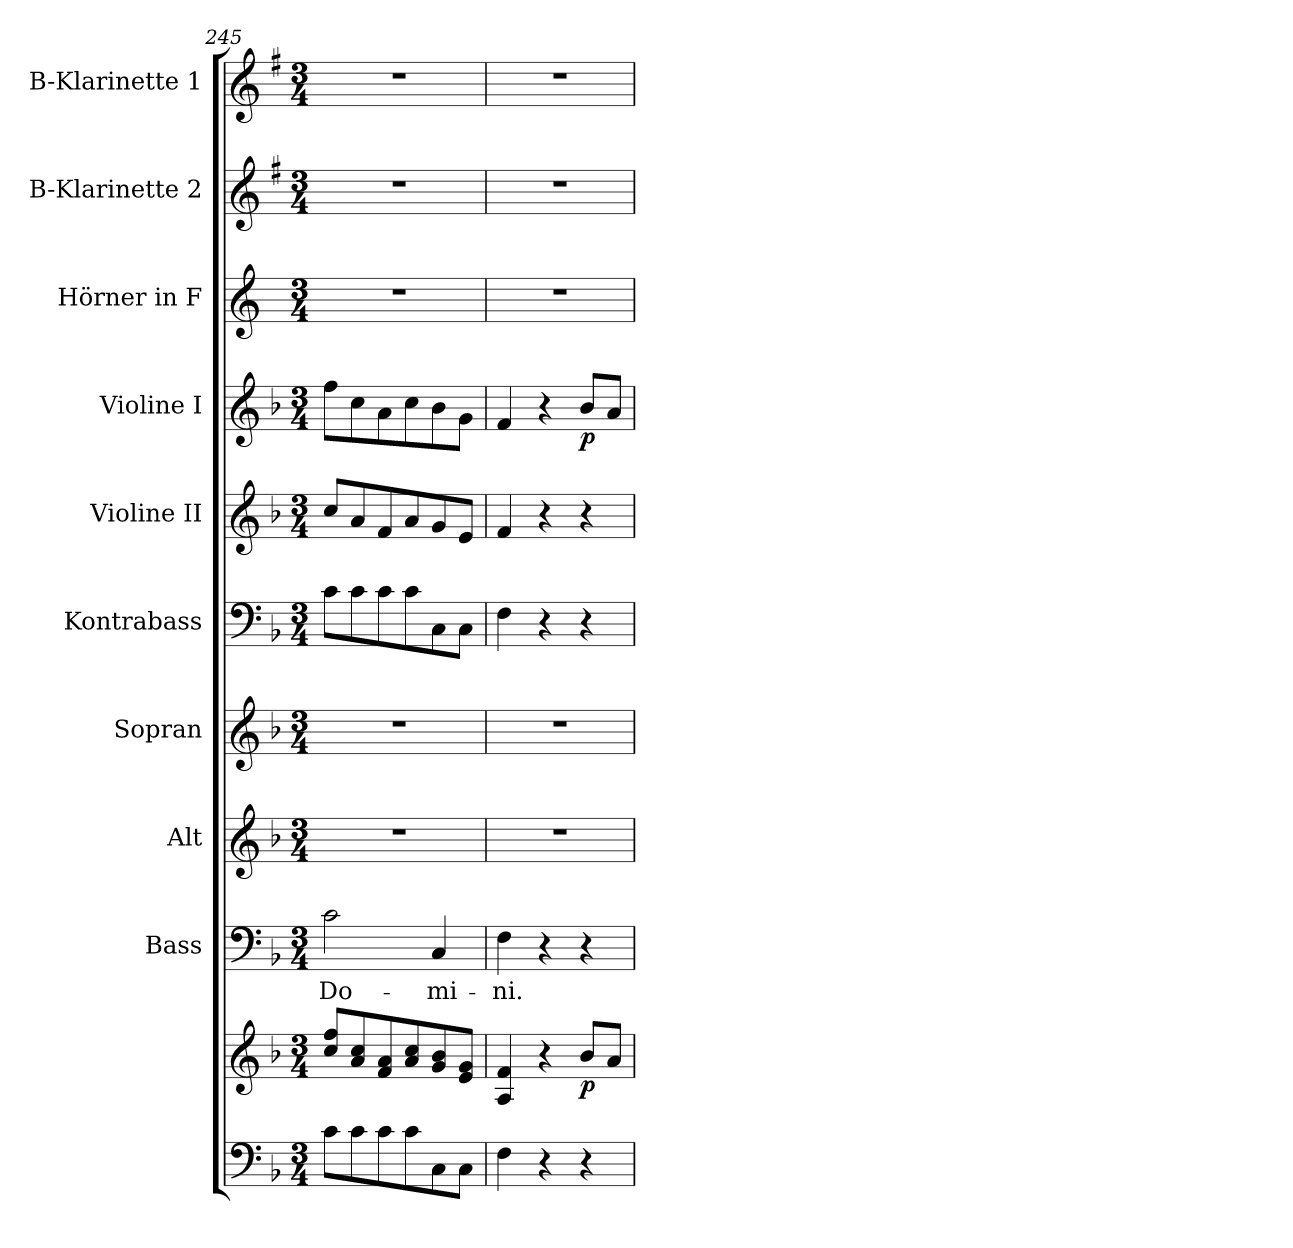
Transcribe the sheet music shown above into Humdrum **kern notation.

**kern	**kern	**dynam	**kern	**text	**kern	**kern	**kern	**kern	**kern	**dynam	**kern	**kern	**kern
*part10	*part10	*part10	*part9	*part9	*part8	*part7	*part6	*part5	*part4	*part4	*part3	*part2	*part1
*staff11	*staff10	*staff10/11	*staff9	*staff9	*staff8	*staff7	*staff6	*staff5	*staff4	*staff4	*staff3	*staff2	*staff1
*	*	*	*I"Bass	*	*I"Alt	*I"Sopran	*I"Kontrabass	*I"Violine II	*I"Violine I	*	*I"Hörner in F	*I"B-Klarinette 2	*I"B-Klarinette 1
*	*	*	*I'B.	*	*I'A.	*I'S.	*I'Kb.	*I'Vl. II	*I'Vl. I	*	*	*I'B Kl. 2	*I'B Kl. 1
*clefF4	*clefG2	*	*clefF4	*	*clefG2	*clefG2	*clefF4	*clefG2	*clefG2	*	*clefG2	*clefG2	*clefG2
*	*	*	*	*	*	*	*ITrd7c12	*	*	*	*ITrd4c7	*ITrd1c2	*ITrd1c2
*k[b-]	*k[b-]	*	*k[b-]	*	*k[b-]	*k[b-]	*k[b-]	*k[b-]	*k[b-]	*	*k[b-]	*k[b-]	*k[b-]
*F:	*F:	*	*F:	*	*F:	*F:	*F:	*F:	*F:	*	*F:	*F:	*F:
*M3/4	*M3/4	*	*M3/4	*	*M3/4	*M3/4	*M3/4	*M3/4	*M3/4	*	*M3/4	*M3/4	*M3/4
=245	=245	=245	=245	=245	=245	=245	=245	=245	=245	=245	=245	=245	=245
!	!	!	!	!LO:LY:b	!	!	!	!	!	!	!	!	!
8c\L	8cc/ 8ff/L	.	2c\	Do-	2.r	2.r	8C\L	8cc/L	8ff\L	.	2.r	2.r	2.r
8c\	8a/ 8cc/	.	.	.	.	.	8C\	8a/	8cc\	.	.	.	.
8c\	8f/ 8a/	.	.	.	.	.	8C\	8f/	8a\	.	.	.	.
8c\	8a/ 8cc/	.	.	.	.	.	8C\	8a/	8cc\	.	.	.	.
!	!	!	!	!LO:LY:b	!	!	!	!	!	!	!	!	!
8C\	8g/ 8b-/	.	4C/	-mi-	.	.	8CC\	8g/	8b-\	.	.	.	.
8C\J	8e/ 8g/J	.	.	.	.	.	8CC\J	8e/J	8g\J	.	.	.	.
=246	=246	=246	=246	=246	=246	=246	=246	=246	=246	=246	=246	=246	=246
!	!	!	!	!LO:LY:b	!	!	!	!	!	!	!	!	!
4F\	4A/ 4f/	.	4F\	-ni.	2.r	2.r	4FF\	4f/	4f/	.	2.r	2.r	2.r
4r	4r	.	4r	.	.	.	4r	4r	4r	.	.	.	.
!	!	!LO:DY:b	!	!	!	!	!	!	!	!LO:DY:b	!	!	!
4r	8b-/L	p	4r	.	.	.	4r	4r	8b-/L	p	.	.	.
.	8a/J	.	.	.	.	.	.	.	8a/J	.	.	.	.
=	=	=	=	=	=	=	=	=	=	=	=	=	=
*-	*-	*-	*-	*-	*-	*-	*-	*-	*-	*-	*-	*-	*-
